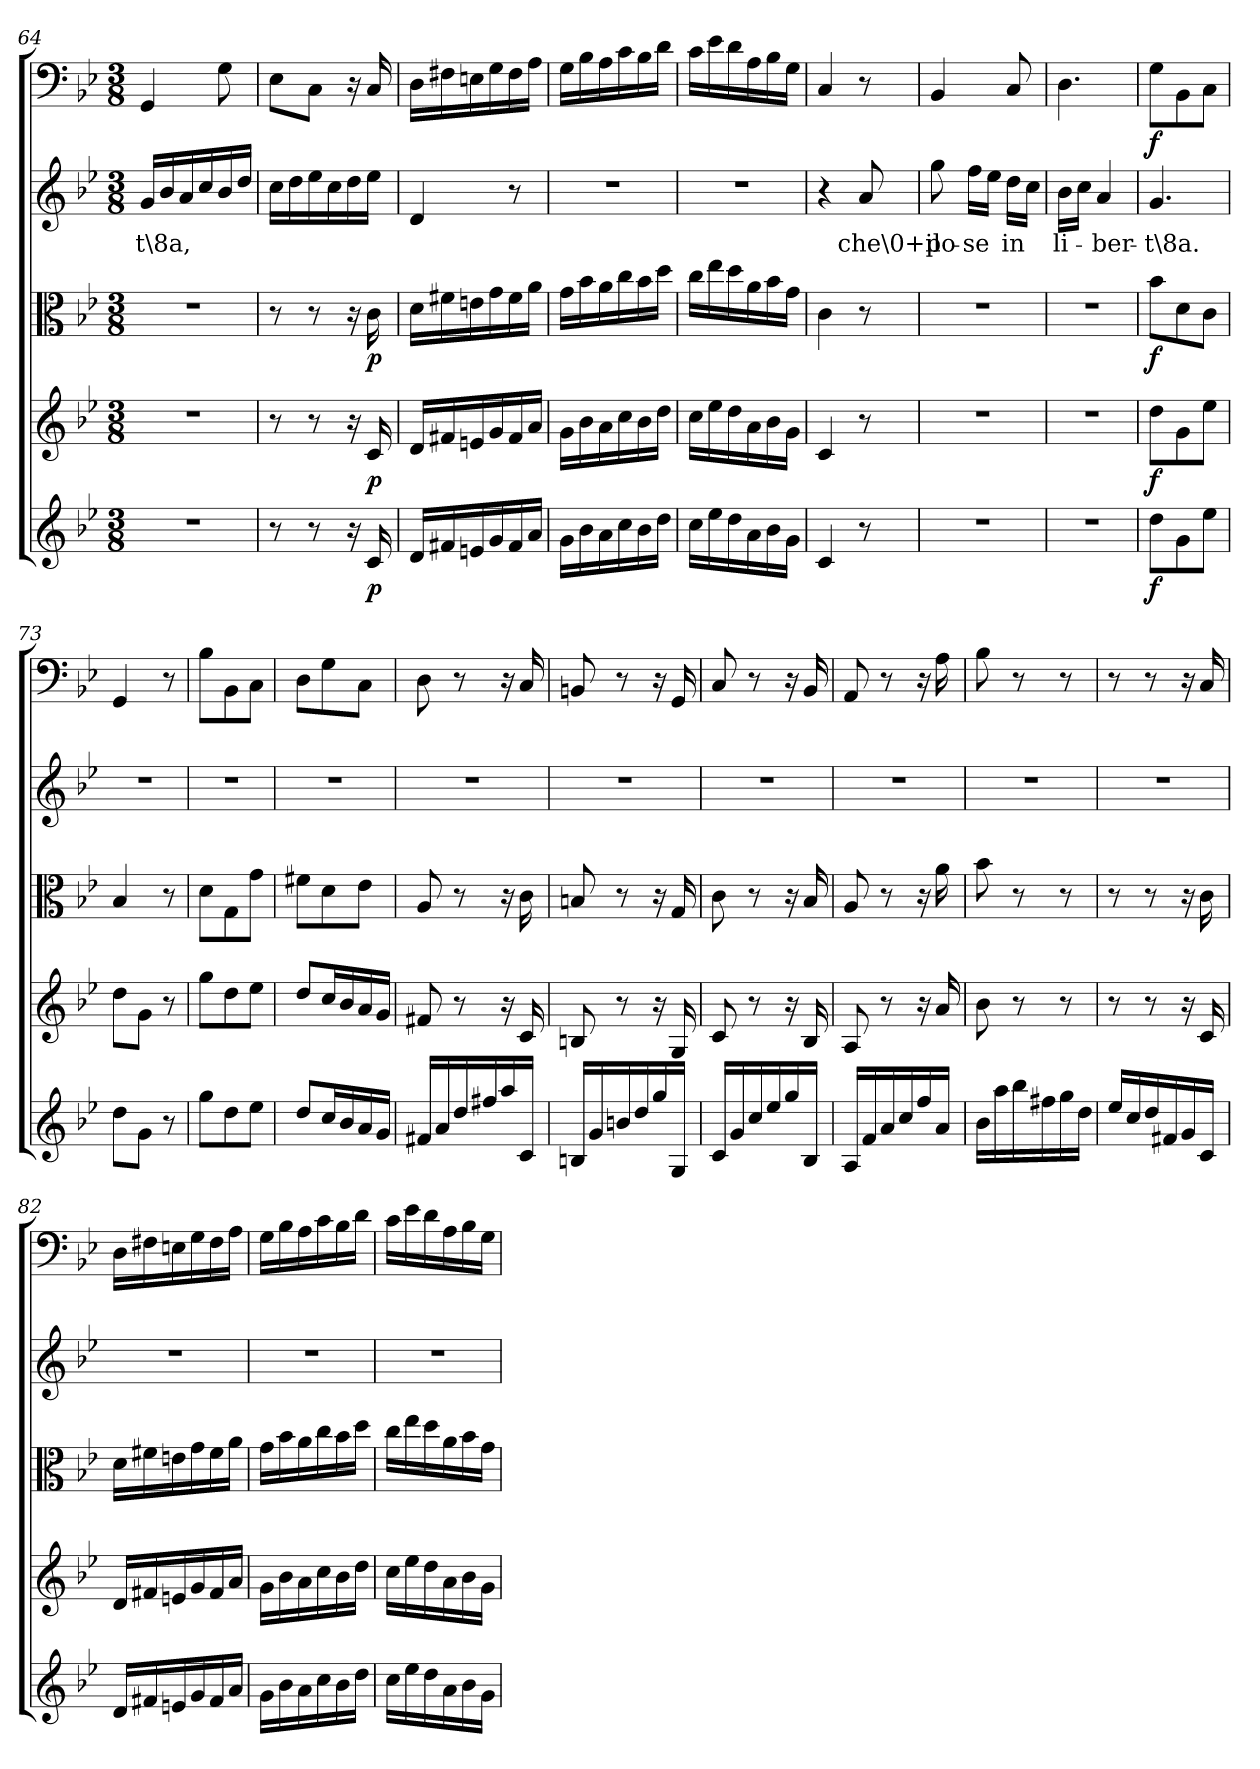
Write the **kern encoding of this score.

**kern	**dynam	**kern	**dynam	**kern	**dynam	**kern	**text	**kern	**dynam
*part5	*part5	*part4	*part4	*part3	*part3	*part2	*part2	*part1	*part1
*staff5	*staff5	*staff4	*staff4	*staff3	*staff3	*staff2	*staff2	*staff1	*staff1
*clefG2	*	*clefG2	*	*clefC3	*	*clefG2	*	*clefF4	*
*k[b-e-]	*	*k[b-e-]	*	*k[b-e-]	*	*k[b-e-]	*	*k[b-e-]	*
*g:	*	*g:	*	*g:	*	*g:	*	*g:	*
*M3/8	*	*M3/8	*	*M3/8	*	*M3/8	*	*M3/8	*
=64	=64	=64	=64	=64	=64	=64	=64	=64	=64
4.r	.	4.r	.	4.r	.	16g/LL	-t\8a,	4GG/	.
.	.	.	.	.	.	16b-/	.	.	.
.	.	.	.	.	.	16a/	.	.	.
.	.	.	.	.	.	16cc/	.	.	.
.	.	.	.	.	.	16b-/	.	8G\	.
.	.	.	.	.	.	16dd/JJ	.	.	.
=65	=65	=65	=65	=65	=65	=65	=65	=65	=65
8r	.	8r	.	8r	.	16cc\LL	.	8E-\L	.
.	.	.	.	.	.	16dd\	.	.	.
8r	.	8r	.	8r	.	16ee-\	.	8C\J	.
.	.	.	.	.	.	16cc\	.	.	.
16r	.	16r	.	16r	.	16dd\	.	16r	.
16c/	p	16c/	p	16c\	p	16ee-\JJ	.	16C/	.
=66	=66	=66	=66	=66	=66	=66	=66	=66	=66
16d/LL	.	16d/LL	.	16d\LL	.	4d/	.	16D\LL	.
16f#X/	.	16f#X/	.	16f#X\	.	.	.	16F#X\	.
16en/	.	16en/	.	16en\	.	.	.	16En\	.
16g/	.	16g/	.	16g\	.	.	.	16G\	.
16f#/	.	16f#/	.	16f#\	.	8r	.	16F#\	.
16a/JJ	.	16a/JJ	.	16a\JJ	.	.	.	16A\JJ	.
=67	=67	=67	=67	=67	=67	=67	=67	=67	=67
16g\LL	.	16g\LL	.	16g\LL	.	4.r	.	16G\LL	.
16b-\	.	16b-\	.	16b-\	.	.	.	16B-\	.
16a\	.	16a\	.	16a\	.	.	.	16A\	.
16cc\	.	16cc\	.	16cc\	.	.	.	16c\	.
16b-\	.	16b-\	.	16b-\	.	.	.	16B-\	.
16dd\JJ	.	16dd\JJ	.	16dd\JJ	.	.	.	16d\JJ	.
=68	=68	=68	=68	=68	=68	=68	=68	=68	=68
16cc\LL	.	16cc\LL	.	16cc\LL	.	4.r	.	16c\LL	.
16ee-\	.	16ee-\	.	16ee-\	.	.	.	16e-\	.
16dd\	.	16dd\	.	16dd\	.	.	.	16d\	.
16a\	.	16a\	.	16a\	.	.	.	16A\	.
16b-\	.	16b-\	.	16b-\	.	.	.	16B-\	.
16g\JJ	.	16g\JJ	.	16g\JJ	.	.	.	16G\JJ	.
=69	=69	=69	=69	=69	=69	=69	=69	=69	=69
4c/	.	4c/	.	4c\	.	4r	.	4C/	.
8r	.	8r	.	8r	.	8a/	che\0+il	8r	.
=70	=70	=70	=70	=70	=70	=70	=70	=70	=70
4.r	.	4.r	.	4.r	.	8gg\	po-	4BB-/	.
.	.	.	.	.	.	16ff\LL	-se	.	.
.	.	.	.	.	.	16ee-\JJ	.	.	.
.	.	.	.	.	.	16dd\LL	in	8C/	.
.	.	.	.	.	.	16cc\JJ	.	.	.
=71	=71	=71	=71	=71	=71	=71	=71	=71	=71
4.r	.	4.r	.	4.r	.	16b-\LL	li-	4.D\	.
.	.	.	.	.	.	16cc\JJ	.	.	.
.	.	.	.	.	.	4a/	-ber-	.	.
=72	=72	=72	=72	=72	=72	=72	=72	=72	=72
8dd\L	f	8dd\L	f	8b-\L	f	4.g/	-t\8a.	8G\L	f
8g\	.	8g\	.	8d\	.	.	.	8BB-\	.
8ee-\J	.	8ee-\J	.	8c\J	.	.	.	8C\J	.
=73	=73	=73	=73	=73	=73	=73	=73	=73	=73
8dd\L	.	8dd\L	.	4B-/	.	4.r	.	4GG/	.
8g\J	.	8g\J	.	.	.	.	.	.	.
8r	.	8r	.	8r	.	.	.	8r	.
=74	=74	=74	=74	=74	=74	=74	=74	=74	=74
8gg\L	.	8gg\L	.	8d\L	.	4.r	.	8B-\L	.
8dd\	.	8dd\	.	8G\	.	.	.	8BB-\	.
8ee-\J	.	8ee-\J	.	8g\J	.	.	.	8C\J	.
=75	=75	=75	=75	=75	=75	=75	=75	=75	=75
8dd/L	.	8dd/L	.	8f#X\L	.	4.r	.	8D\L	.
16cc/L	.	16cc/L	.	8d\	.	.	.	8G\	.
16b-/	.	16b-/	.	.	.	.	.	.	.
16a/	.	16a/	.	8e-\J	.	.	.	8C\J	.
16g/JJ	.	16g/JJ	.	.	.	.	.	.	.
=76	=76	=76	=76	=76	=76	=76	=76	=76	=76
16f#X/LL	.	8f#X/	.	8A/	.	4.r	.	8D\	.
16a/	.	.	.	.	.	.	.	.	.
16dd/	.	8r	.	8r	.	.	.	8r	.
16ff#X/	.	.	.	.	.	.	.	.	.
16aa/	.	16r	.	16r	.	.	.	16r	.
16c/JJ	.	16c/	.	16c\	.	.	.	16C/	.
=77	=77	=77	=77	=77	=77	=77	=77	=77	=77
16Bn/LL	.	8Bn/	.	8Bn/	.	4.r	.	8BBn/	.
16g/	.	.	.	.	.	.	.	.	.
16bn/	.	8r	.	8r	.	.	.	8r	.
16dd/	.	.	.	.	.	.	.	.	.
16gg/	.	16r	.	16r	.	.	.	16r	.
16G/JJ	.	16G/	.	16G/	.	.	.	16GG/	.
=78	=78	=78	=78	=78	=78	=78	=78	=78	=78
16c/LL	.	8c/	.	8c\	.	4.r	.	8C/	.
16g/	.	.	.	.	.	.	.	.	.
16cc/	.	8r	.	8r	.	.	.	8r	.
16ee-/	.	.	.	.	.	.	.	.	.
16gg/	.	16r	.	16r	.	.	.	16r	.
16B-/JJ	.	16B-/	.	16B-/	.	.	.	16BB-/	.
=79	=79	=79	=79	=79	=79	=79	=79	=79	=79
16A/LL	.	8A/	.	8A/	.	4.r	.	8AA/	.
16f/	.	.	.	.	.	.	.	.	.
16a/	.	8r	.	8r	.	.	.	8r	.
16cc/	.	.	.	.	.	.	.	.	.
16ff/	.	16r	.	16r	.	.	.	16r	.
16a/JJ	.	16a/	.	16a\	.	.	.	16A\	.
=80	=80	=80	=80	=80	=80	=80	=80	=80	=80
16b-\LL	.	8b-\	.	8b-\	.	4.r	.	8B-\	.
16aa\	.	.	.	.	.	.	.	.	.
16bb-\	.	8r	.	8r	.	.	.	8r	.
16ff#X\	.	.	.	.	.	.	.	.	.
16gg\	.	8r	.	8r	.	.	.	8r	.
16dd\JJ	.	.	.	.	.	.	.	.	.
=81	=81	=81	=81	=81	=81	=81	=81	=81	=81
16ee-/LL	.	8r	.	8r	.	4.r	.	8r	.
16cc/	.	.	.	.	.	.	.	.	.
16dd/	.	8r	.	8r	.	.	.	8r	.
16f#X/	.	.	.	.	.	.	.	.	.
16g/	.	16r	.	16r	.	.	.	16r	.
16c/JJ	.	16c/	.	16c\	.	.	.	16C/	.
=82	=82	=82	=82	=82	=82	=82	=82	=82	=82
16d/LL	.	16d/LL	.	16d\LL	.	4.r	.	16D\LL	.
16f#X/	.	16f#X/	.	16f#X\	.	.	.	16F#X\	.
16en/	.	16en/	.	16en\	.	.	.	16En\	.
16g/	.	16g/	.	16g\	.	.	.	16G\	.
16f#/	.	16f#/	.	16f#\	.	.	.	16F#\	.
16a/JJ	.	16a/JJ	.	16a\JJ	.	.	.	16A\JJ	.
=83	=83	=83	=83	=83	=83	=83	=83	=83	=83
16g\LL	.	16g\LL	.	16g\LL	.	4.r	.	16G\LL	.
16b-\	.	16b-\	.	16b-\	.	.	.	16B-\	.
16a\	.	16a\	.	16a\	.	.	.	16A\	.
16cc\	.	16cc\	.	16cc\	.	.	.	16c\	.
16b-\	.	16b-\	.	16b-\	.	.	.	16B-\	.
16dd\JJ	.	16dd\JJ	.	16dd\JJ	.	.	.	16d\JJ	.
=84	=84	=84	=84	=84	=84	=84	=84	=84	=84
16cc\LL	.	16cc\LL	.	16cc\LL	.	4.r	.	16c\LL	.
16ee-\	.	16ee-\	.	16ee-\	.	.	.	16e-\	.
16dd\	.	16dd\	.	16dd\	.	.	.	16d\	.
16a\	.	16a\	.	16a\	.	.	.	16A\	.
16b-\	.	16b-\	.	16b-\	.	.	.	16B-\	.
16g\JJ	.	16g\JJ	.	16g\JJ	.	.	.	16G\JJ	.
=	=	=	=	=	=	=	=	=	=
*-	*-	*-	*-	*-	*-	*-	*-	*-	*-
